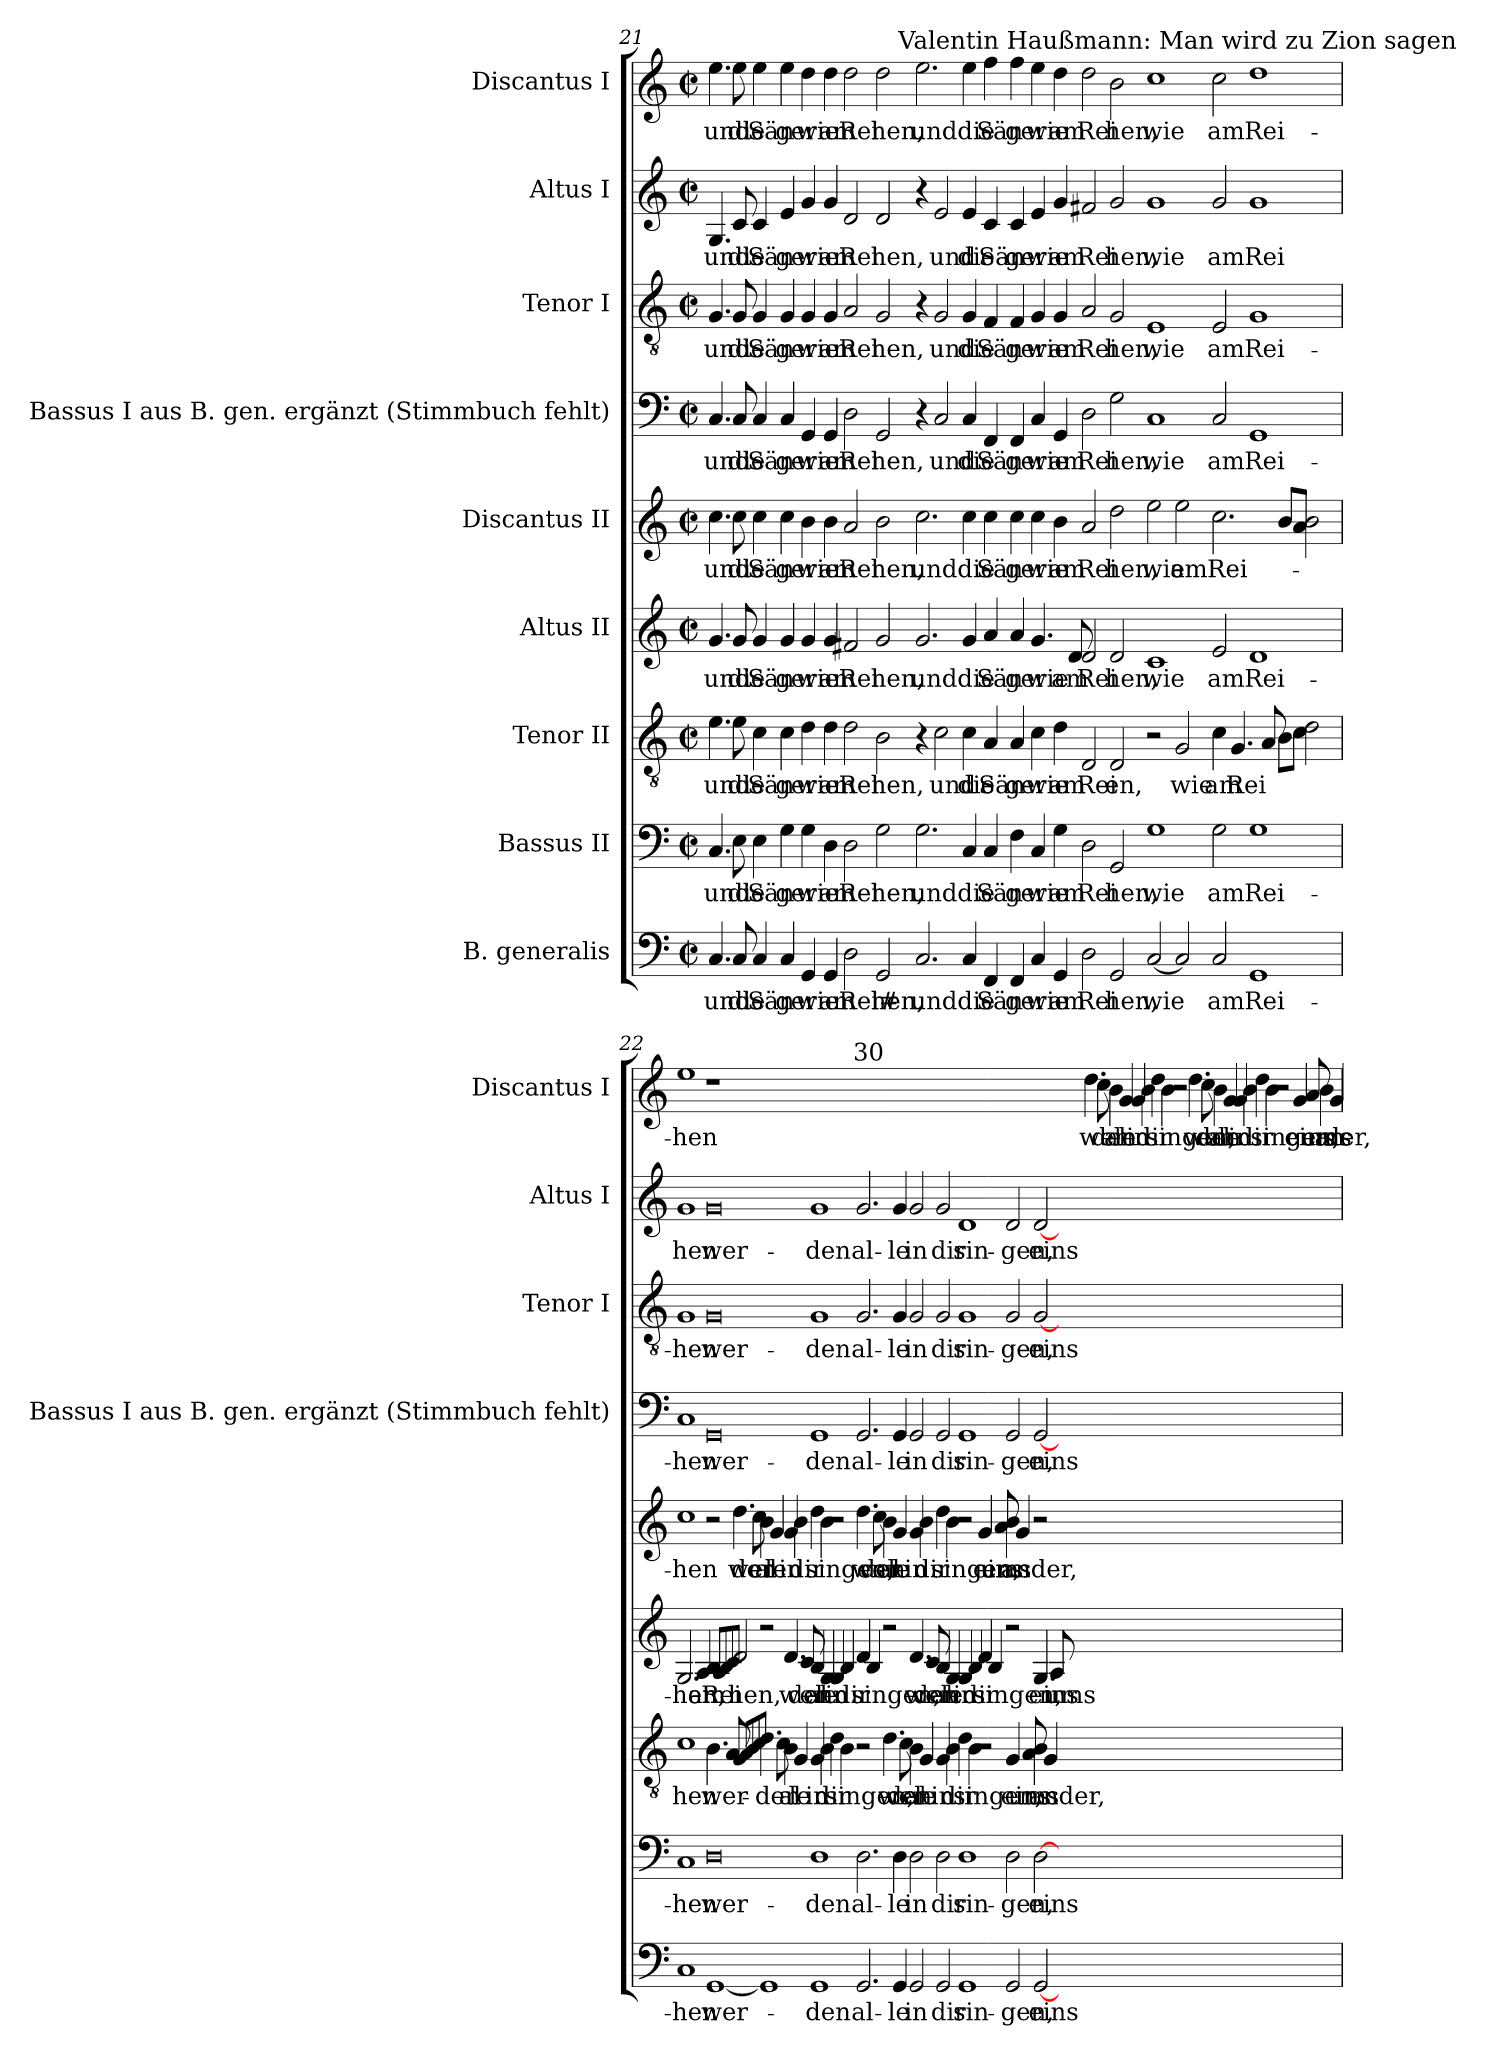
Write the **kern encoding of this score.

**kern	**text	**kern	**text	**kern	**text	**kern	**text	**kern	**text	**kern	**text	**kern	**text	**kern	**text	**kern	**text
*part9	*part9	*part8	*part8	*part7	*part7	*part6	*part6	*part5	*part5	*part4	*part4	*part3	*part3	*part2	*part2	*part1	*part1
*staff9	*staff9	*staff8	*staff8	*staff7	*staff7	*staff6	*staff6	*staff5	*staff5	*staff4	*staff4	*staff3	*staff3	*staff2	*staff2	*staff1	*staff1
*I"B. generalis	*	*I"Bassus II	*	*I"Tenor II	*	*I"Altus II	*	*I"Discantus II	*	*I"Bassus I aus B. gen. ergänzt  (Stimmbuch fehlt)	*	*I"Tenor I	*	*I"Altus I	*	*I"Discantus I	*
*	*	*	*	*	*	*	*	*	*	*I'Bassus I aus B. gen. ergänzt  (Stimmbuch fehlt)	*	*I'Tenor I	*	*I'Altus I	*	*I'Discantus I	*
!!LO:PB:g=z
*clefF4	*	*clefF4	*	*clefGv2	*	*clefG2	*	*clefG2	*	*clefF4	*	*clefGv2	*	*clefG2	*	*clefG2	*
*M2/2	*	*M2/2	*	*M2/2	*	*M2/2	*	*M2/2	*	*M2/2	*	*M2/2	*	*M2/2	*	*M2/2	*
*met(c|)	*	*met(c|)	*	*met(c|)	*	*met(c|)	*	*met(c|)	*	*met(c|)	*	*met(c|)	*	*met(c|)	*	*met(c|)	*
=21	=21	=21	=21	=21	=21	=21	=21	=21	=21	=21	=21	=21	=21	=21	=21	=21	=21
!	!LO:LY:b:cj	!	!LO:LY:b:cj	!	!LO:LY:b:cj	!	!LO:LY:b:cj	!	!LO:LY:b:cj	!	!LO:LY:b:cj	!	!LO:LY:b:cj	!	!LO:LY:b:cj	!	!LO:LY:b:cj
*	*	*	*	*	*	*	*	*	*	*	*	*	*	*	*	*^	*
4.C/	und	4.C/	und	4.e\	und	4.g/	und	4.cc\	und	4.C/	und	4.G/	und	4.G/	und	4.ee\	1ryy	und
!	!LO:LY:b:cj	!	!LO:LY:b:cj	!	!LO:LY:b:cj	!	!LO:LY:b:cj	!	!LO:LY:b:cj	!	!LO:LY:b:cj	!	!LO:LY:b:cj	!	!LO:LY:b:cj	!	!	!LO:LY:b:cj
8C/	die	8E\	die	8e\	die	8g/	die	8cc\	die	8C/	die	8G/	die	8c/	die	8ee\	.	die
!	!LO:LY:b:cj	!	!LO:LY:b:cj	!	!LO:LY:b:cj	!	!LO:LY:b:cj	!	!LO:LY:b:cj	!	!LO:LY:b:cj	!	!LO:LY:b:cj	!	!LO:LY:b:cj	!	!	!LO:LY:b:cj
4C/	Sän-	4E\	Sän-	4c\	Sän	4g/	Sän-	4cc\	Sän-	4C/	Sän-	4G/	Sän-	4c/	Sän	4ee\	.	Sän-
!	!LO:LY:b:cj	!	!LO:LY:b:cj	!	!LO:LY:b:cj	!	!LO:LY:b:cj	!	!LO:LY:b:cj	!	!LO:LY:b:cj	!	!LO:LY:b:cj	!	!LO:LY:b:cj	!	!	!LO:LY:b:cj
4C/	-ger	4G\	-ger	4c\	ger	4g/	-ger	4cc\	-ger	4C/	-ger	4G/	-ger	4e/	ger	4ee\	.	-ger
!	!LO:LY:b:cj	!	!LO:LY:b:cj	!	!LO:LY:b:cj	!	!LO:LY:b:cj	!	!LO:LY:b:cj	!	!LO:LY:b:cj	!	!LO:LY:b:cj	!	!LO:LY:b:cj	!	!	!LO:LY:b:cj
4GG/	wie	4G\	wie	4d\	wie	4g/	wie	4b\	wie	4GG/	wie	4G/	wie	4g/	wie	4dd\	1ryy	wie
!	!LO:LY:b:cj	!	!LO:LY:b:cj	!	!LO:LY:b:cj	!	!LO:LY:b:cj	!	!LO:LY:b:cj	!	!LO:LY:b:cj	!	!LO:LY:b:cj	!	!LO:LY:b:cj	!	!	!LO:LY:b:cj
4GG/	am	4D\	am	4d\	am	4g/	am	4b\	am	4GG/	am	4G/	am	4g/	am	4dd\	.	am
!	!LO:LY:b:rj	!	!LO:LY:b:cj	!	!LO:LY:b:cj	!	!LO:LY:b:cj	!	!LO:LY:b:cj	!	!LO:LY:b:cj	!	!LO:LY:b:cj	!	!LO:LY:b:cj	!	!	!LO:LY:b:cj
2D\	Rei#-	2D\	Rei-	2d\	Rei	2f#X/	Rei-	2a/	Rei-	2D\	Rei-	2A/	Rei-	2d/	Rei	2dd\	.	Rei-
!	!LO:LY:b:cj	!	!LO:LY:b:cj	!	!LO:LY:b:cj	!	!LO:LY:b:cj	!	!LO:LY:b:cj	!	!LO:LY:b:cj	!	!LO:LY:b:cj	!	!LO:LY:b:cj	!	!	!LO:LY:b:cj
2GG/	-hen,	2G\	-hen,	2B\	hen,	2g/	-hen,	2b\	-hen,	2GG/	-hen,	2G/	-hen,	2d/	hen,	2dd\	4ryy	-hen,
.	.	.	.	.	.	.	.	.	.	.	.	.	.	.	.	.	64ryy	.
!	!	!	!	!	!	!	!	!	!	!	!	!	!	!	!	!	!LO:TX:a:t=Valentin Haußmann&colon; Man wird zu Zion sagen	!
.	.	.	.	.	.	.	.	.	.	.	.	.	.	.	.	.	1ryy	.
!	!LO:LY:b:cj	!	!LO:LY:b:cj	!	!	!	!LO:LY:b:cj	!	!LO:LY:b:cj	!	!	!	!	!	!	!	!	!LO:LY:b:cj
2.C/	und	2.G\	und	4r	.	2.g/	und	2.cc\	und	4r	.	4r	.	4r	.	2.ee\	.	und
!	!	!	!	!	!LO:LY:b:cj	!	!	!	!	!	!LO:LY:b:cj	!	!LO:LY:b:cj	!	!LO:LY:b:cj	!	!	!
.	.	.	.	2c\	und	.	.	.	.	2C/	und	2G/	und	2e/	und	.	.	.
!	!LO:LY:b:cj	!	!LO:LY:b:cj	!	!LO:LY:b:cj	!	!LO:LY:b:cj	!	!LO:LY:b:cj	!	!LO:LY:b:cj	!	!LO:LY:b:cj	!	!LO:LY:b:cj	!	!	!LO:LY:b:cj
4C/	die	4C/	die	4c\	die	4g/	die	4cc\	die	4C/	die	4G/	die	4e/	die	4ee\	.	die
.	.	.	.	.	.	.	.	.	.	.	.	.	.	.	.	.	1ryy	.
!	!LO:LY:b:cj	!	!LO:LY:b:cj	!	!LO:LY:b:cj	!	!LO:LY:b:cj	!	!LO:LY:b:cj	!	!LO:LY:b:cj	!	!LO:LY:b:cj	!	!LO:LY:b:cj	!	!	!LO:LY:b:cj
4FF/	Sän-	4C/	Sän-	4A/	Sän	4a/	Sän-	4cc\	Sän-	4FF/	Sän-	4F/	Sän-	4c/	Sän	4ff\	.	Sän-
!	!LO:LY:b:cj	!	!LO:LY:b:cj	!	!LO:LY:b:cj	!	!LO:LY:b:cj	!	!LO:LY:b:cj	!	!LO:LY:b:cj	!	!LO:LY:b:cj	!	!LO:LY:b:cj	!	!	!LO:LY:b:cj
4FF/	-ger	4F\	-ger	4A/	ger	4a/	-ger	4cc\	-ger	4FF/	-ger	4F/	-ger	4c/	ger	4ff\	.	-ger
!	!LO:LY:b:cj	!	!LO:LY:b:cj	!	!LO:LY:b:cj	!	!LO:LY:b:cj	!	!LO:LY:b:cj	!	!LO:LY:b:cj	!	!LO:LY:b:cj	!	!LO:LY:b:cj	!	!	!LO:LY:b:cj
4C/	wie	4C/	wie	4c\	wie	4.g/	wie	4cc\	wie	4C/	wie	4G/	wie	4e/	wie	4ee\	.	wie
!	!LO:LY:b:cj	!	!LO:LY:b:cj	!	!LO:LY:b:cj	!	!	!	!LO:LY:b:cj	!	!LO:LY:b:cj	!	!LO:LY:b:cj	!	!LO:LY:b:cj	!	!	!LO:LY:b:cj
4GG/	am	4G\	am	4d\	am	.	.	4b\	am	4GG/	am	4G/	am	4g/	am	4dd\	.	am
.	.	.	.	.	.	.	.	.	.	.	.	.	.	.	.	.	1ryy	.
!	!	!	!	!	!	!	!LO:LY:b:cj	!	!	!	!	!	!	!	!	!	!	!
.	.	.	.	.	.	8d/	am	.	.	.	.	.	.	.	.	.	.	.
!	!LO:LY:b:cj	!	!LO:LY:b:cj	!	!LO:LY:b:cj	!	!LO:LY:b:cj	!	!LO:LY:b:cj	!	!LO:LY:b:cj	!	!LO:LY:b:cj	!	!LO:LY:b:cj	!	!	!LO:LY:b:cj
2D\	Rei-	2D\	Rei-	2D/	Rei	2d/	Rei-	2a/	Rei-	2D\	Rei-	2A/	Rei-	2f#X/	Rei	2dd\	.	Rei-
!	!LO:LY:b:cj	!	!LO:LY:b:cj	!	!LO:LY:b:cj	!	!LO:LY:b:cj	!	!LO:LY:b:cj	!	!LO:LY:b:cj	!	!LO:LY:b:cj	!	!LO:LY:b:cj	!	!	!LO:LY:b:cj
2GG/	-hen,	2GG/	-hen,	2D/	en,	2d/	-hen,	2dd\	-hen,	2G\	-hen,	2G/	-hen,	2g/	hen,	2b\	.	-hen,
.	.	.	.	.	.	.	.	.	.	.	.	.	.	.	.	.	1ryy	.
!	!LO:LY:b:cj	!	!LO:LY:b:cj	!	!	!	!LO:LY:b:cj	!	!LO:LY:b:cj	!	!LO:LY:b:cj	!	!LO:LY:b:cj	!	!LO:LY:b:cj	!	!	!LO:LY:b:cj
[<2C/	wie	1G	wie	2r	.	1c	wie	2ee\	wie	1C	wie	1E	wie	1g	wie	1cc	.	wie
!	!	!	!	!	!LO:LY:b:cj	!	!	!	!LO:LY:b:cj	!	!	!	!	!	!	!	!	!
2C/]	.	.	.	2G/	wie	.	.	2ee\	am	.	.	.	.	.	.	.	.	.
.	.	.	.	.	.	.	.	.	.	.	.	.	.	.	.	.	1ryy	.
!	!LO:LY:b:cj	!	!LO:LY:b:cj	!	!LO:LY:b:cj	!	!LO:LY:b:cj	!	!LO:LY:b:cj	!	!LO:LY:b:cj	!	!LO:LY:b:cj	!	!LO:LY:b:cj	!	!	!LO:LY:b:cj
2C/	am	2G\	am	4c\	am	2e/	am	2.cc\	Rei-	2C/	am	2E/	am	2g/	am	2cc\	.	am
!	!	!	!	!	!LO:LY:b:cj	!	!	!	!	!	!	!	!	!	!	!	!	!
.	.	.	.	4.G/	Rei	.	.	.	.	.	.	.	.	.	.	.	.	.
!	!LO:LY:b:cj	!	!LO:LY:b:cj	!	!	!	!LO:LY:b:cj	!	!	!	!LO:LY:b:cj	!	!LO:LY:b:cj	!	!LO:LY:b:cj	!	!	!LO:LY:b:cj
1GG	Rei-	1G	Rei-	.	.	1d	Rei-	.	.	1GG	Rei-	1G	Rei-	1g	Rei	1dd	.	Rei-
.	.	.	.	8A/	.	.	.	.	.	.	.	.	.	.	.	.	.	.
.	.	.	.	8B\L	.	.	.	8b/L	.	.	.	.	.	.	.	.	.	.
.	.	.	.	.	.	.	.	.	.	.	.	.	.	.	.	.	2ryy	.
.	.	.	.	8c\J	.	.	.	8a/J	.	.	.	.	.	.	.	.	.	.
.	.	.	.	2d\	.	.	.	2b\	.	.	.	.	.	.	.	.	.	.
.	.	.	.	.	.	.	.	.	.	.	.	.	.	.	.	.	8...ryy	.
!!LO:LB:g=z	!!
=22	=22	=22	=22	=22	=22	=22	=22	=22	=22	=22	=22	=22	=22	=22	=22	=22	=22	=22
!	!LO:LY:b:cj	!	!LO:LY:b:cj	!	!LO:LY:b:cj	!	!LO:LY:b:cj	!	!LO:LY:b:cj	!	!LO:LY:b:cj	!	!LO:LY:b:cj	!	!LO:LY:b:cj	!	!	!LO:LY:b:cj
1C	-hen	1C	-hen	1c	hen	2.G/	-hen,	1cc	-hen	1C	-hen	1G	-hen	1g	hen	1ee	1ryy	-hen
!	!	!	!	!	!	!	!LO:LY:b:cj	!	!	!	!	!	!	!	!	!	!	!
.	.	.	.	.	.	4A/	am	.	.	.	.	.	.	.	.	.	.	.
!	!LO:LY:b:cj	!	!LO:LY:b:cj	!	!LO:LY:b:cj	!	!LO:LY:b:cj	!	!	!	!LO:LY:b:cj	!	!LO:LY:b:cj	!	!LO:LY:b:cj	!LO:N:vis=1	!	!
[<1GG	wer-	0D	wer-	4.B\	wer-	8B/L	Rei-	2r	.	0GG	wer-	0G	wer-	0g	wer-	000r	1ryy	.
.	.	.	.	.	.	8A/	.	.	.	.	.	.	.	.	.	.	.	.
.	.	.	.	.	.	8B/	.	.	.	.	.	.	.	.	.	.	.	.
.	.	.	.	8A/	.	8c/J	.	.	.	.	.	.	.	.	.	.	.	.
!	!	!	!	!	!	!	!LO:LY:b:cj	!	!LO:LY:b:cj	!	!	!	!	!	!	!	!	!
.	.	.	.	8G/L	.	2d/	-hen,	4.dd\	wer-	.	.	.	.	.	.	.	.	.
.	.	.	.	8A/	.	.	.	.	.	.	.	.	.	.	.	.	.	.
.	.	.	.	8B/	.	.	.	.	.	.	.	.	.	.	.	.	.	.
!	!	!	!	!	!	!	!	!	!LO:LY:b:cj	!	!	!	!	!	!	!	!	!
.	.	.	.	8c/J	.	.	.	8cc\	-den	.	.	.	.	.	.	.	.	.
!	!	!	!	!	!	!	!	!	!LO:LY:b:cj	!	!	!	!	!	!	!	!	!
1GG<]	.	.	.	4.d\	.	2r	.	4b\	al-	.	.	.	.	.	.	.	1ryy	.
!	!	!	!	!	!	!	!	!	!LO:LY:b:cj	!	!	!	!	!	!	!	!	!
.	.	.	.	.	.	.	.	4g/	-le	.	.	.	.	.	.	.	.	.
!	!	!	!	!	!LO:LY:b:cj	!	!	!	!	!	!	!	!	!	!	!	!	!
.	.	.	.	8c\	-den	.	.	.	.	.	.	.	.	.	.	.	.	.
!	!	!	!	!	!LO:LY:b:cj	!	!LO:LY:b:cj	!	!LO:LY:b:cj	!	!	!	!	!	!	!	!	!
.	.	.	.	4B\	al-	4.d/	wer-	4g/	in	.	.	.	.	.	.	.	.	.
!	!	!	!	!	!LO:LY:b:cj	!	!	!	!LO:LY:b:cj	!	!	!	!	!	!	!	!	!
.	.	.	.	4G/	-le	.	.	4b\	dir	.	.	.	.	.	.	.	.	.
!	!	!	!	!	!	!	!LO:LY:b:cj	!	!	!	!	!	!	!	!	!	!	!
.	.	.	.	.	.	8c/	-den	.	.	.	.	.	.	.	.	.	.	.
!	!LO:LY:b:cj	!	!LO:LY:b:cj	!	!LO:LY:b:cj	!	!LO:LY:b:cj	!	!LO:LY:b	!	!LO:LY:b:cj	!	!LO:LY:b:cj	!	!LO:LY:b:cj	!	!	!
1GG<	-den	1D	-den	4G/	in	4B/	al-	4dd\	singen,	1GG	-den	1G	-den	1g	-den	.	2ryy	.
!	!	!	!	!	!LO:LY:b:cj	!	!LO:LY:b:cj	!	!	!	!	!	!	!	!	!	!	!
.	.	.	.	4B\	dir	4G/	-le	4b\	.	.	.	.	.	.	.	.	.	.
!	!	!	!	!	!LO:LY:b	!	!LO:LY:b:cj	!	!	!	!	!	!	!	!	!	!	!
.	.	.	.	4d\	singen,	4G/	in	2r	.	.	.	.	.	.	.	.	4ryy	.
!	!	!	!	!	!	!	!LO:LY:b:cj	!	!	!	!	!	!	!	!	!	!	!
.	.	.	.	4B\	.	4B/	dir	.	.	.	.	.	.	.	.	.	8ryy	.
.	.	.	.	.	.	.	.	.	.	.	.	.	.	.	.	.	16ryy	.
.	.	.	.	.	.	.	.	.	.	.	.	.	.	.	.	.	64ryy	.
!	!	!	!	!	!	!	!	!	!	!	!	!	!	!	!	!	!LO:TX:a:t=30	!
.	.	.	.	.	.	.	.	.	.	.	.	.	.	.	.	.	1ryy	.
!	!LO:LY:b:cj	!	!LO:LY:b:cj	!	!	!	!LO:LY:b	!	!LO:LY:b:cj	!	!LO:LY:b:cj	!	!LO:LY:b:cj	!	!LO:LY:b:cj	!	!	!
2.GG/	al-	2.D\	al-	2r	.	4d/	singen,	4.dd\	wer-	2.GG/	al-	2.G/	al-	2.g/	al-	.	.	.
.	.	.	.	.	.	4B/	.	.	.	.	.	.	.	.	.	.	.	.
!	!	!	!	!	!	!	!	!	!LO:LY:b:cj	!	!	!	!	!	!	!	!	!
.	.	.	.	.	.	.	.	8cc\	-den	.	.	.	.	.	.	.	.	.
!	!	!	!	!	!LO:LY:b:cj	!	!	!	!LO:LY:b:cj	!	!	!	!	!	!	!	!	!
.	.	.	.	4.d\	wer-	2r	.	4b\	al-	.	.	.	.	.	.	.	.	.
!	!LO:LY:b:cj	!	!LO:LY:b:cj	!	!	!	!	!	!LO:LY:b:cj	!	!LO:LY:b:cj	!	!LO:LY:b:cj	!	!LO:LY:b:cj	!	!	!
4GG/	-le	4D\	-le	.	.	.	.	4g/	-le	4GG/	-le	4G/	-le	4g/	-le	.	.	.
!	!	!	!	!	!LO:LY:b:cj	!	!	!	!	!	!	!	!	!	!	!	!	!
.	.	.	.	8c\	-den	.	.	.	.	.	.	.	.	.	.	.	.	.
.	.	.	.	.	.	.	.	.	.	.	.	.	.	.	.	.	1ryy	.
!	!LO:LY:b:cj	!	!LO:LY:b:cj	!	!LO:LY:b:cj	!	!LO:LY:b:cj	!	!LO:LY:b:cj	!	!LO:LY:b:cj	!	!LO:LY:b:cj	!	!LO:LY:b:cj	!	!	!
2GG/	in	2D\	in	4B\	al-	4.d/	wer-	4g/	in	2GG/	in	2G/	in	2g/	in	.	.	.
!	!	!	!	!	!LO:LY:b:cj	!	!	!	!LO:LY:b:cj	!	!	!	!	!	!	!	!	!
.	.	.	.	4G/	-le	.	.	4b\	dir	.	.	.	.	.	.	.	.	.
!	!	!	!	!	!	!	!LO:LY:b:cj	!	!	!	!	!	!	!	!	!	!	!
.	.	.	.	.	.	8c/	-den	.	.	.	.	.	.	.	.	.	.	.
!	!LO:LY:b:cj	!	!LO:LY:b:cj	!	!LO:LY:b:cj	!	!LO:LY:b:cj	!	!LO:LY:b	!	!LO:LY:b:cj	!	!LO:LY:b:cj	!	!LO:LY:b:cj	!	!	!
2GG/	dir	2D\	dir	4G/	in	4B/	al-	4dd\	singen,	2GG/	dir	2G/	dir	2g/	dir	.	.	.
!	!	!	!	!	!LO:LY:b:cj	!	!LO:LY:b:cj	!	!	!	!	!	!	!	!	!	!	!
.	.	.	.	4B\	dir	4G/	-le	4b\	.	.	.	.	.	.	.	.	.	.
.	.	.	.	.	.	.	.	.	.	.	.	.	.	.	.	.	1ryy	.
!	!LO:LY:b:cj	!	!LO:LY:b:cj	!	!LO:LY:b	!	!LO:LY:b:cj	!	!	!	!LO:LY:b:cj	!	!LO:LY:b:cj	!	!LO:LY:b:cj	!	!	!
1GG	sin-	1D	sin-	4d\	singen,	4G/	in	2r	.	1GG	sin-	1G	sin-	1d	sin-	.	.	.
!	!	!	!	!	!	!	!LO:LY:b:cj	!	!	!	!	!	!	!	!	!	!	!
.	.	.	.	4B\	.	4B/	dir	.	.	.	.	.	.	.	.	.	.	.
!	!	!	!	!	!	!	!LO:LY:b	!	!LO:LY:b:cj	!	!	!	!	!	!	!	!	!
.	.	.	.	2r	.	4d/	singen,	4.g/	eins	.	.	.	.	.	.	.	.	.
.	.	.	.	.	.	4B/	.	.	.	.	.	.	.	.	.	.	.	.
!	!	!	!	!	!	!	!	!	!LO:LY:b:cj	!	!	!	!	!	!	!	!	!
.	.	.	.	.	.	.	.	8a/	ums	.	.	.	.	.	.	.	.	.
.	.	.	.	.	.	.	.	.	.	.	.	.	.	.	.	.	1ryy	.
!	!LO:LY:b:cj	!	!LO:LY:b:cj	!	!LO:LY:b:cj	!	!	!	!LO:LY:b	!	!LO:LY:b:cj	!	!LO:LY:b:cj	!	!LO:LY:b:cj	!	!	!
2GG/	-gen,	2D\	-gen,	4.G/	eins	2r	.	4b\	ander,	2GG/	-gen,	2G/	-gen,	2d/	-gen,	.	.	.
.	.	.	.	.	.	.	.	4g/	.	.	.	.	.	.	.	.	.	.
!	!	!	!	!	!LO:LY:b:cj	!	!	!	!	!	!	!	!	!	!	!	!	!
.	.	.	.	8A/	ums	.	.	.	.	.	.	.	.	.	.	.	.	.
!	!LO:LY:b:cj	!	!LO:LY:b:cj	!	!LO:LY:b	!	!LO:LY:b:cj	!	!	!	!LO:LY:b:cj	!	!LO:LY:b:cj	!	!LO:LY:b:cj	!	!	!
[>2GG/	eins	[>2D\	eins	4B\	ander,	4.G/	eins	2r	.	[>2GG/	eins	[>2G/	eins	[>2d/	eins	.	.	.
.	.	.	.	4G/	.	.	.	.	.	.	.	.	.	.	.	.	.	.
!	!	!	!	!	!	!	!LO:LY:b:cj	!	!	!	!	!	!	!	!	!	!	!
.	.	.	.	.	.	8A/	ums	.	.	.	.	.	.	.	.	.	.	.
.	.	.	.	.	.	.	.	.	.	.	.	.	.	.	.	.	1ryy	.
1%7ryy	.	1%7ryy	.	1%7ryy	.	1%7ryy	.	1%7ryy	.	1%7ryy	.	1%7ryy	.	1%7ryy	.	.	.	.
.	.	.	.	.	.	.	.	.	.	.	.	.	.	.	.	.	1ryy	.
!	!	!	!	!	!	!	!	!	!	!	!	!	!	!	!	!	!	!LO:LY:b:cj
.	.	.	.	.	.	.	.	.	.	.	.	.	.	.	.	4.dd\	.	wer
!	!	!	!	!	!	!	!	!	!	!	!	!	!	!	!	!	!	!LO:LY:b:cj
.	.	.	.	.	.	.	.	.	.	.	.	.	.	.	.	8cc\	.	den
!	!	!	!	!	!	!	!	!	!	!	!	!	!	!	!	!	!	!LO:LY:b:cj
.	.	.	.	.	.	.	.	.	.	.	.	.	.	.	.	4b\	.	al
!	!	!	!	!	!	!	!	!	!	!	!	!	!	!	!	!	!	!LO:LY:b:cj
.	.	.	.	.	.	.	.	.	.	.	.	.	.	.	.	4g/	.	le
.	.	.	.	.	.	.	.	.	.	.	.	.	.	.	.	.	1ryy	.
!	!	!	!	!	!	!	!	!	!	!	!	!	!	!	!	!	!	!LO:LY:b:cj
.	.	.	.	.	.	.	.	.	.	.	.	.	.	.	.	4g/	.	in
!	!	!	!	!	!	!	!	!	!	!	!	!	!	!	!	!	!	!LO:LY:b:cj
.	.	.	.	.	.	.	.	.	.	.	.	.	.	.	.	4b\	.	dir
!	!	!	!	!	!	!	!	!	!	!	!	!	!	!	!	!	!	!LO:LY:b
.	.	.	.	.	.	.	.	.	.	.	.	.	.	.	.	4dd\	.	singen,
.	.	.	.	.	.	.	.	.	.	.	.	.	.	.	.	4b\	.	.
.	.	.	.	.	.	.	.	.	.	.	.	.	.	.	.	.	1ryy	.
.	.	.	.	.	.	.	.	.	.	.	.	.	.	.	.	2r	.	.
!	!	!	!	!	!	!	!	!	!	!	!	!	!	!	!	!	!	!LO:LY:b:cj
.	.	.	.	.	.	.	.	.	.	.	.	.	.	.	.	4.dd\	.	wer
!	!	!	!	!	!	!	!	!	!	!	!	!	!	!	!	!	!	!LO:LY:b:cj
.	.	.	.	.	.	.	.	.	.	.	.	.	.	.	.	8cc\	.	den
.	.	.	.	.	.	.	.	.	.	.	.	.	.	.	.	.	1ryy	.
!	!	!	!	!	!	!	!	!	!	!	!	!	!	!	!	!	!	!LO:LY:b:cj
.	.	.	.	.	.	.	.	.	.	.	.	.	.	.	.	4b\	.	al
!	!	!	!	!	!	!	!	!	!	!	!	!	!	!	!	!	!	!LO:LY:b:cj
.	.	.	.	.	.	.	.	.	.	.	.	.	.	.	.	4g/	.	le
!	!	!	!	!	!	!	!	!	!	!	!	!	!	!	!	!	!	!LO:LY:b:cj
.	.	.	.	.	.	.	.	.	.	.	.	.	.	.	.	4g/	.	in
!	!	!	!	!	!	!	!	!	!	!	!	!	!	!	!	!	!	!LO:LY:b:cj
.	.	.	.	.	.	.	.	.	.	.	.	.	.	.	.	4b\	.	dir
.	.	.	.	.	.	.	.	.	.	.	.	.	.	.	.	.	1ryy	.
!	!	!	!	!	!	!	!	!	!	!	!	!	!	!	!	!	!	!LO:LY:b
.	.	.	.	.	.	.	.	.	.	.	.	.	.	.	.	4dd\	.	singen,
.	.	.	.	.	.	.	.	.	.	.	.	.	.	.	.	4b\	.	.
.	.	.	.	.	.	.	.	.	.	.	.	.	.	.	.	2r	.	.
.	.	.	.	.	.	.	.	.	.	.	.	.	.	.	.	.	1ryy	.
!	!	!	!	!	!	!	!	!	!	!	!	!	!	!	!	!	!	!LO:LY:b:cj
.	.	.	.	.	.	.	.	.	.	.	.	.	.	.	.	4.g/	.	eins
!	!	!	!	!	!	!	!	!	!	!	!	!	!	!	!	!	!	!LO:LY:b:cj
.	.	.	.	.	.	.	.	.	.	.	.	.	.	.	.	8a/	.	ums
!	!	!	!	!	!	!	!	!	!	!	!	!	!	!	!	!	!	!LO:LY:b:cj
.	.	.	.	.	.	.	.	.	.	.	.	.	.	.	.	4b\	.	an
!	!	!	!	!	!	!	!	!	!	!	!	!	!	!	!	!	!	!LO:LY:b:cj
.	.	.	.	.	.	.	.	.	.	.	.	.	.	.	.	4g/	.	der,
.	.	.	.	.	.	.	.	.	.	.	.	.	.	.	.	.	32.ryy	.
*	*	*	*	*	*	*	*	*	*	*	*	*	*	*	*	*v	*v	*
=	=	=	=	=	=	=	=	=	=	=	=	=	=	=	=	=	=
*-	*-	*-	*-	*-	*-	*-	*-	*-	*-	*-	*-	*-	*-	*-	*-	*-	*-
